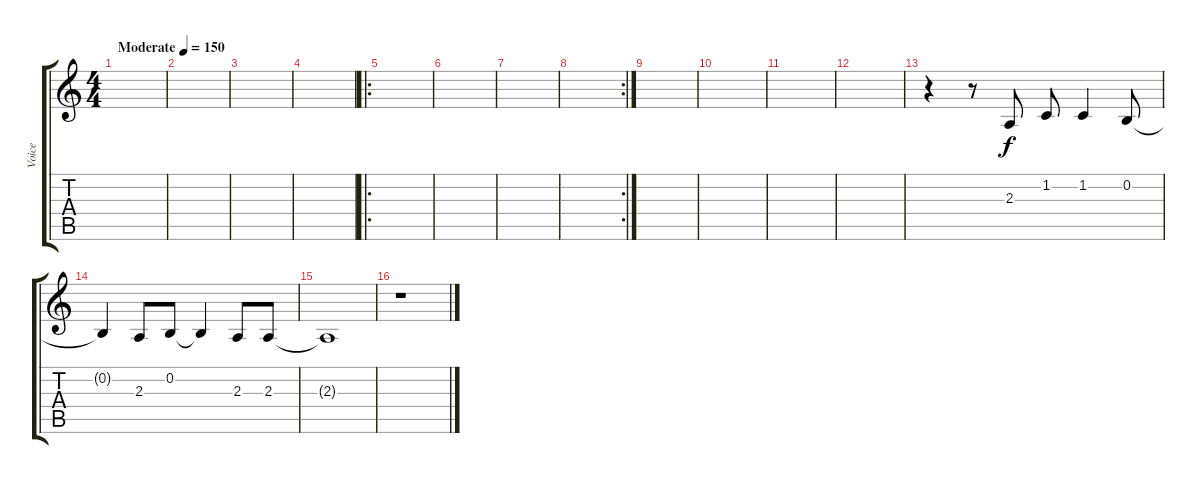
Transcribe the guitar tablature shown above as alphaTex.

\track ("Voice" "Voice") {instrument lead6voice}
\staff {score tabs}
\tuning (E4 B3 G3 D3 A2 E2) {hide}
\ts (4 4)
\tempo (150 "Moderate")
\clef g2
\ks c
|
|
|
|
\ro
|
|
|
\rc 2
|
|
|
|
|
r.4 r.8 2.3.8 1.2.8 1.2.4 0.2.8 |
0.2{t}.4 2.3.8 0.2.8 0.2{t}.4 2.3.8 2.3.8 |
2.3{t}.1 |
r.1
